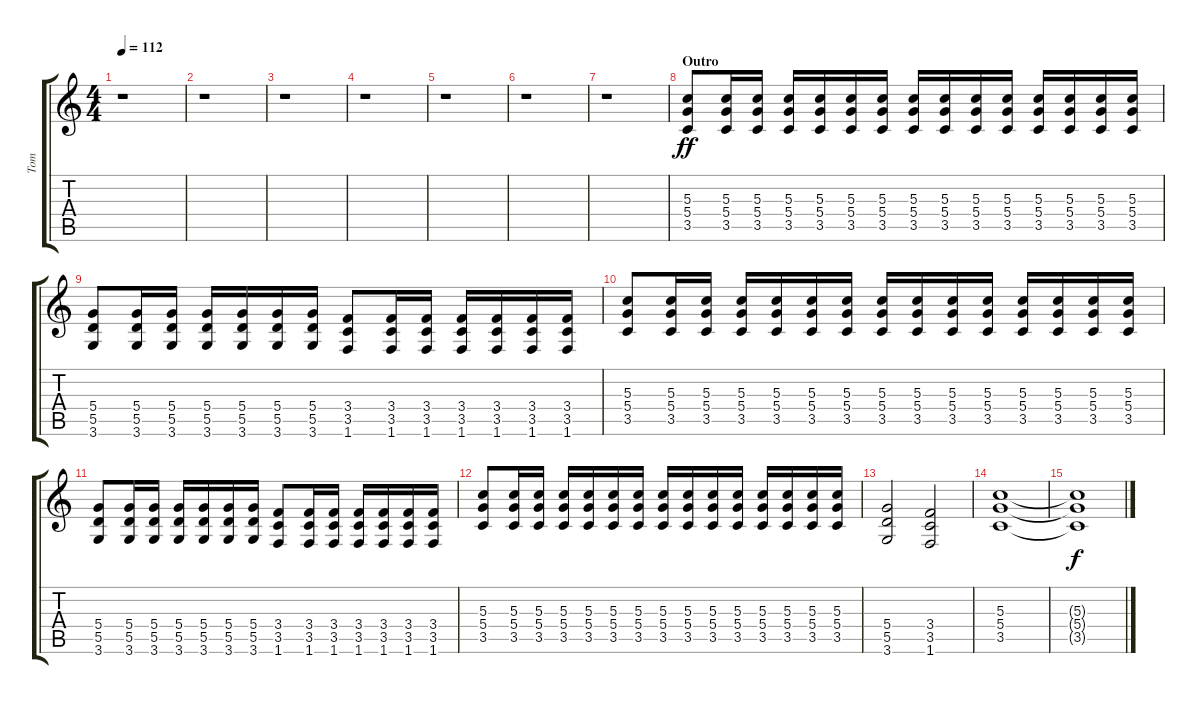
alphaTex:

\track ("Tom" "Tom") {instrument overdrivenguitar}
\staff {score tabs}
\tuning (E4 B3 G3 D3 A2 E2) {hide}
\ts (4 4)
\tempo 112
\clef g2
\ks c
r.1{dy ff} |
r.1 |
r.1 |
r.1 |
r.1 |
r.1 |
r.1 |
\section ("" "Outro")
(5.3 5.4 3.5).8 (5.3 5.4 3.5).16 (5.3 5.4 3.5).16 (5.3 5.4 3.5).16 (5.3 5.4 3.5).16 (5.3 5.4 3.5).16 (5.3 5.4 3.5).16 (5.3 5.4 3.5).16 (5.3 5.4 3.5).16 (5.3 5.4 3.5).16 (5.3 5.4 3.5).16 (5.3 5.4 3.5).16 (5.3 5.4 3.5).16 (5.3 5.4 3.5).16 (5.3 5.4 3.5).16 |
(5.4 5.5 3.6).8 (5.4 5.5 3.6).16 (5.4 5.5 3.6).16 (5.4 5.5 3.6).16 (5.4 5.5 3.6).16 (5.4 5.5 3.6).16 (5.4 5.5 3.6).16 (3.4 3.5 1.6).8 (3.4 3.5 1.6).16 (3.4 3.5 1.6).16 (3.4 3.5 1.6).16 (3.4 3.5 1.6).16 (3.4 3.5 1.6).16 (3.4 3.5 1.6).16 |
(5.3 5.4 3.5).8 (5.3 5.4 3.5).16 (5.3 5.4 3.5).16 (5.3 5.4 3.5).16 (5.3 5.4 3.5).16 (5.3 5.4 3.5).16 (5.3 5.4 3.5).16 (5.3 5.4 3.5).16 (5.3 5.4 3.5).16 (5.3 5.4 3.5).16 (5.3 5.4 3.5).16 (5.3 5.4 3.5).16 (5.3 5.4 3.5).16 (5.3 5.4 3.5).16 (5.3 5.4 3.5).16 |
(5.4 5.5 3.6).8 (5.4 5.5 3.6).16 (5.4 5.5 3.6).16 (5.4 5.5 3.6).16 (5.4 5.5 3.6).16 (5.4 5.5 3.6).16 (5.4 5.5 3.6).16 (3.4 3.5 1.6).8 (3.4 3.5 1.6).16 (3.4 3.5 1.6).16 (3.4 3.5 1.6).16 (3.4 3.5 1.6).16 (3.4 3.5 1.6).16 (3.4 3.5 1.6).16 |
(5.3 5.4 3.5).8 (5.3 5.4 3.5).16 (5.3 5.4 3.5).16 (5.3 5.4 3.5).16 (5.3 5.4 3.5).16 (5.3 5.4 3.5).16 (5.3 5.4 3.5).16 (5.3 5.4 3.5).16 (5.3 5.4 3.5).16 (5.3 5.4 3.5).16 (5.3 5.4 3.5).16 (5.3 5.4 3.5).16 (5.3 5.4 3.5).16 (5.3 5.4 3.5).16 (5.3 5.4 3.5).16 |
(5.4 5.5 3.6).2 (3.4 3.5 1.6).2 |
(5.3 5.4 3.5).1{volume 0} |
(5.3{t} 5.4{t} 3.5{t}).1{dy f}
